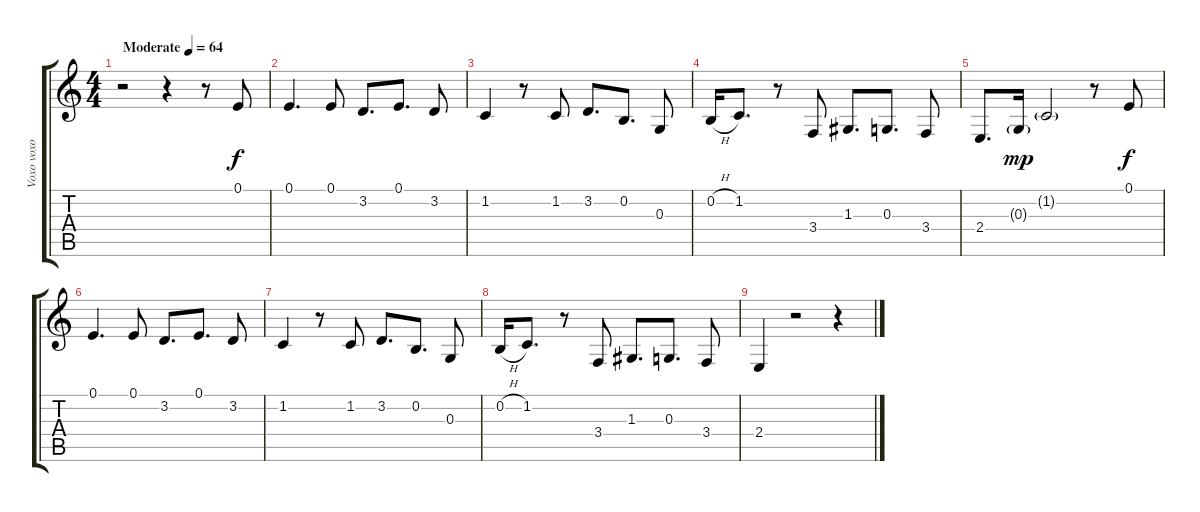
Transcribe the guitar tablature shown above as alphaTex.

\track ("Voxo voxo" "Voxo voxo") {instrument lead6voice}
\staff {score tabs}
\tuning (E4 B3 G3 D3 A2 E2) {hide}
\ts (4 4)
\tempo (64 "Moderate")
\clef g2
\ks c
r.2{dy f instrument lead6voice} r.4 r.8 0.1.8 |
0.1.4{d} 0.1.8 3.2.8{d} 0.1.8{d} 3.2.8 |
1.2.4 r.8 1.2.8 3.2.8{d} 0.2.8{d} 0.3.8 |
0.2{h}.16 1.2.8{d} r.8 3.4.8 1.3.8{d} 0.3.8{d} 3.4.8 |
2.4.8{d} 0.3{g}.16{dy mp} 1.2{g}.2 r.8 0.1.8{dy f} |
0.1.4{d} 0.1.8 3.2.8{d} 0.1.8{d} 3.2.8 |
1.2.4 r.8 1.2.8 3.2.8{d} 0.2.8{d} 0.3.8 |
0.2{h}.16 1.2.8{d} r.8 3.4.8 1.3.8{d} 0.3.8{d} 3.4.8 |
2.4.4 r.2 r.4
